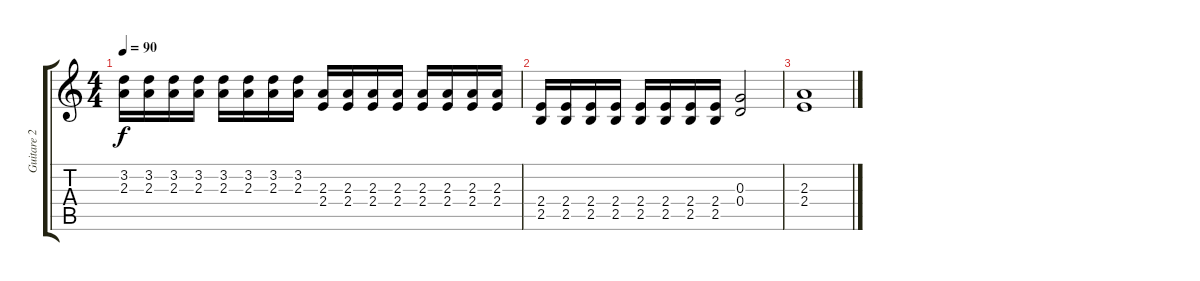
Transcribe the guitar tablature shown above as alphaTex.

\track ("Guitare 2" "Guitare 2") {instrument distortionguitar}
\staff {score tabs}
\tuning (E4 B3 G3 D3 A2 E2) {hide}
\ts (4 4)
\tempo 90
\clef g2
\ks c
(3.2 2.3).16{dy f} (3.2 2.3).16 (3.2 2.3).16 (3.2 2.3).16 (3.2 2.3).16 (3.2 2.3).16 (3.2 2.3).16 (3.2 2.3).16 (2.3 2.4).16 (2.3 2.4).16 (2.3 2.4).16 (2.3 2.4).16 (2.3 2.4).16 (2.3 2.4).16 (2.3 2.4).16 (2.3 2.4).16 |
(2.4 2.5).16 (2.4 2.5).16 (2.4 2.5).16 (2.4 2.5).16 (2.4 2.5).16 (2.4 2.5).16 (2.4 2.5).16 (2.4 2.5).16 (0.3 0.4).2 |
(2.3 2.4).1
